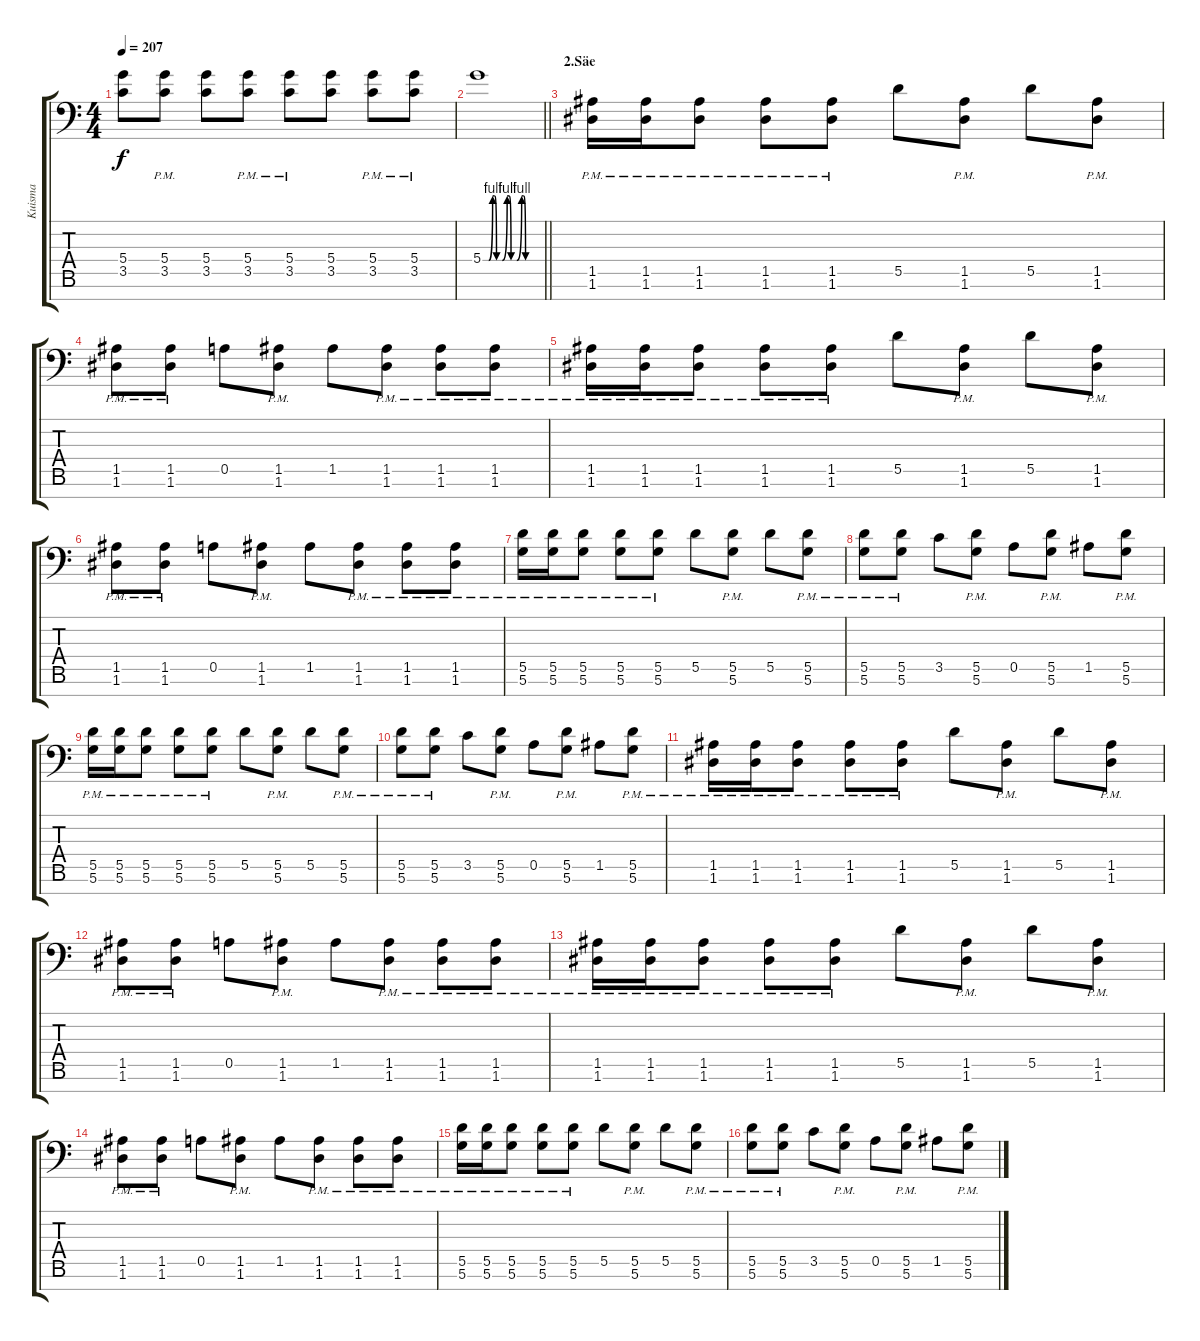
\track ("Kuisma" "Kuisma") {instrument distortionguitar}
\staff {score tabs}
\tuning (E4 B3 G3 D3 A2 D2 A1) {hide}
\ts (4 4)
\tempo 207
\clef f4
\ks c
(5.4 3.5).8{dy f} (5.4{pm} 3.5{pm}).8 (5.4 3.5).8 (5.4{pm} 3.5{pm}).8 (5.4{pm} 3.5{pm}).8 (5.4 3.5).8 (5.4{pm} 3.5{pm}).8 (5.4{pm} 3.5{pm}).8 |
\barLineRight lightlight
5.4{be (custom 0 0 6 0 10 4 12 4 14 0 20 0 25 4 27 4 29 0 35 0 40 4 42 4 44 0 60 0)}.1{instrument guitarharmonics} |
\section ("" "2.Säe")
(1.5{pm} 1.6{pm}).16{instrument distortionguitar} (1.5{pm} 1.6{pm}).16 (1.5{pm} 1.6{pm}).8 (1.5{pm} 1.6{pm}).8 (1.5{pm} 1.6{pm}).8 5.5.8 (1.5{pm} 1.6{pm}).8 5.5.8 (1.5{pm} 1.6{pm}).8 |
(1.5{pm} 1.6{pm}).8 (1.5{pm} 1.6{pm}).8 0.5.8 (1.5{pm} 1.6{pm}).8 1.5.8 (1.5{pm} 1.6{pm}).8 (1.5{pm} 1.6{pm}).8 (1.5{pm} 1.6{pm}).8 |
(1.5{pm} 1.6{pm}).16 (1.5{pm} 1.6{pm}).16 (1.5{pm} 1.6{pm}).8 (1.5{pm} 1.6{pm}).8 (1.5{pm} 1.6{pm}).8 5.5.8 (1.5{pm} 1.6{pm}).8 5.5.8 (1.5{pm} 1.6{pm}).8 |
(1.5{pm} 1.6{pm}).8 (1.5{pm} 1.6{pm}).8 0.5.8 (1.5{pm} 1.6{pm}).8 1.5.8 (1.5{pm} 1.6{pm}).8 (1.5{pm} 1.6{pm}).8 (1.5{pm} 1.6{pm}).8 |
(5.5{pm} 5.6{pm}).16 (5.5{pm} 5.6{pm}).16 (5.5{pm} 5.6{pm}).8 (5.5{pm} 5.6{pm}).8 (5.5{pm} 5.6{pm}).8 5.5.8 (5.5{pm} 5.6{pm}).8 5.5.8 (5.5{pm} 5.6{pm}).8 |
(5.5{pm} 5.6{pm}).8 (5.5{pm} 5.6{pm}).8 3.5.8 (5.5{pm} 5.6{pm}).8 0.5.8 (5.5{pm} 5.6{pm}).8 1.5.8 (5.5{pm} 5.6{pm}).8 |
(5.5{pm} 5.6{pm}).16 (5.5{pm} 5.6{pm}).16 (5.5{pm} 5.6{pm}).8 (5.5{pm} 5.6{pm}).8 (5.5{pm} 5.6{pm}).8 5.5.8 (5.5{pm} 5.6{pm}).8 5.5.8 (5.5{pm} 5.6{pm}).8 |
(5.5{pm} 5.6{pm}).8 (5.5{pm} 5.6{pm}).8 3.5.8 (5.5{pm} 5.6{pm}).8 0.5.8 (5.5{pm} 5.6{pm}).8 1.5.8 (5.5{pm} 5.6{pm}).8 |
(1.5{pm} 1.6{pm}).16 (1.5{pm} 1.6{pm}).16 (1.5{pm} 1.6{pm}).8 (1.5{pm} 1.6{pm}).8 (1.5{pm} 1.6{pm}).8 5.5.8 (1.5{pm} 1.6{pm}).8 5.5.8 (1.5{pm} 1.6{pm}).8 |
(1.5{pm} 1.6{pm}).8 (1.5{pm} 1.6{pm}).8 0.5.8 (1.5{pm} 1.6{pm}).8 1.5.8 (1.5{pm} 1.6{pm}).8 (1.5{pm} 1.6{pm}).8 (1.5{pm} 1.6{pm}).8 |
(1.5{pm} 1.6{pm}).16 (1.5{pm} 1.6{pm}).16 (1.5{pm} 1.6{pm}).8 (1.5{pm} 1.6{pm}).8 (1.5{pm} 1.6{pm}).8 5.5.8 (1.5{pm} 1.6{pm}).8 5.5.8 (1.5{pm} 1.6{pm}).8 |
(1.5{pm} 1.6{pm}).8 (1.5{pm} 1.6{pm}).8 0.5.8 (1.5{pm} 1.6{pm}).8 1.5.8 (1.5{pm} 1.6{pm}).8 (1.5{pm} 1.6{pm}).8 (1.5{pm} 1.6{pm}).8 |
(5.5{pm} 5.6{pm}).16 (5.5{pm} 5.6{pm}).16 (5.5{pm} 5.6{pm}).8 (5.5{pm} 5.6{pm}).8 (5.5{pm} 5.6{pm}).8 5.5.8 (5.5{pm} 5.6{pm}).8 5.5.8 (5.5{pm} 5.6{pm}).8 |
(5.5{pm} 5.6{pm}).8 (5.5{pm} 5.6{pm}).8 3.5.8 (5.5{pm} 5.6{pm}).8 0.5.8 (5.5{pm} 5.6{pm}).8 1.5.8 (5.5{pm} 5.6{pm}).8
